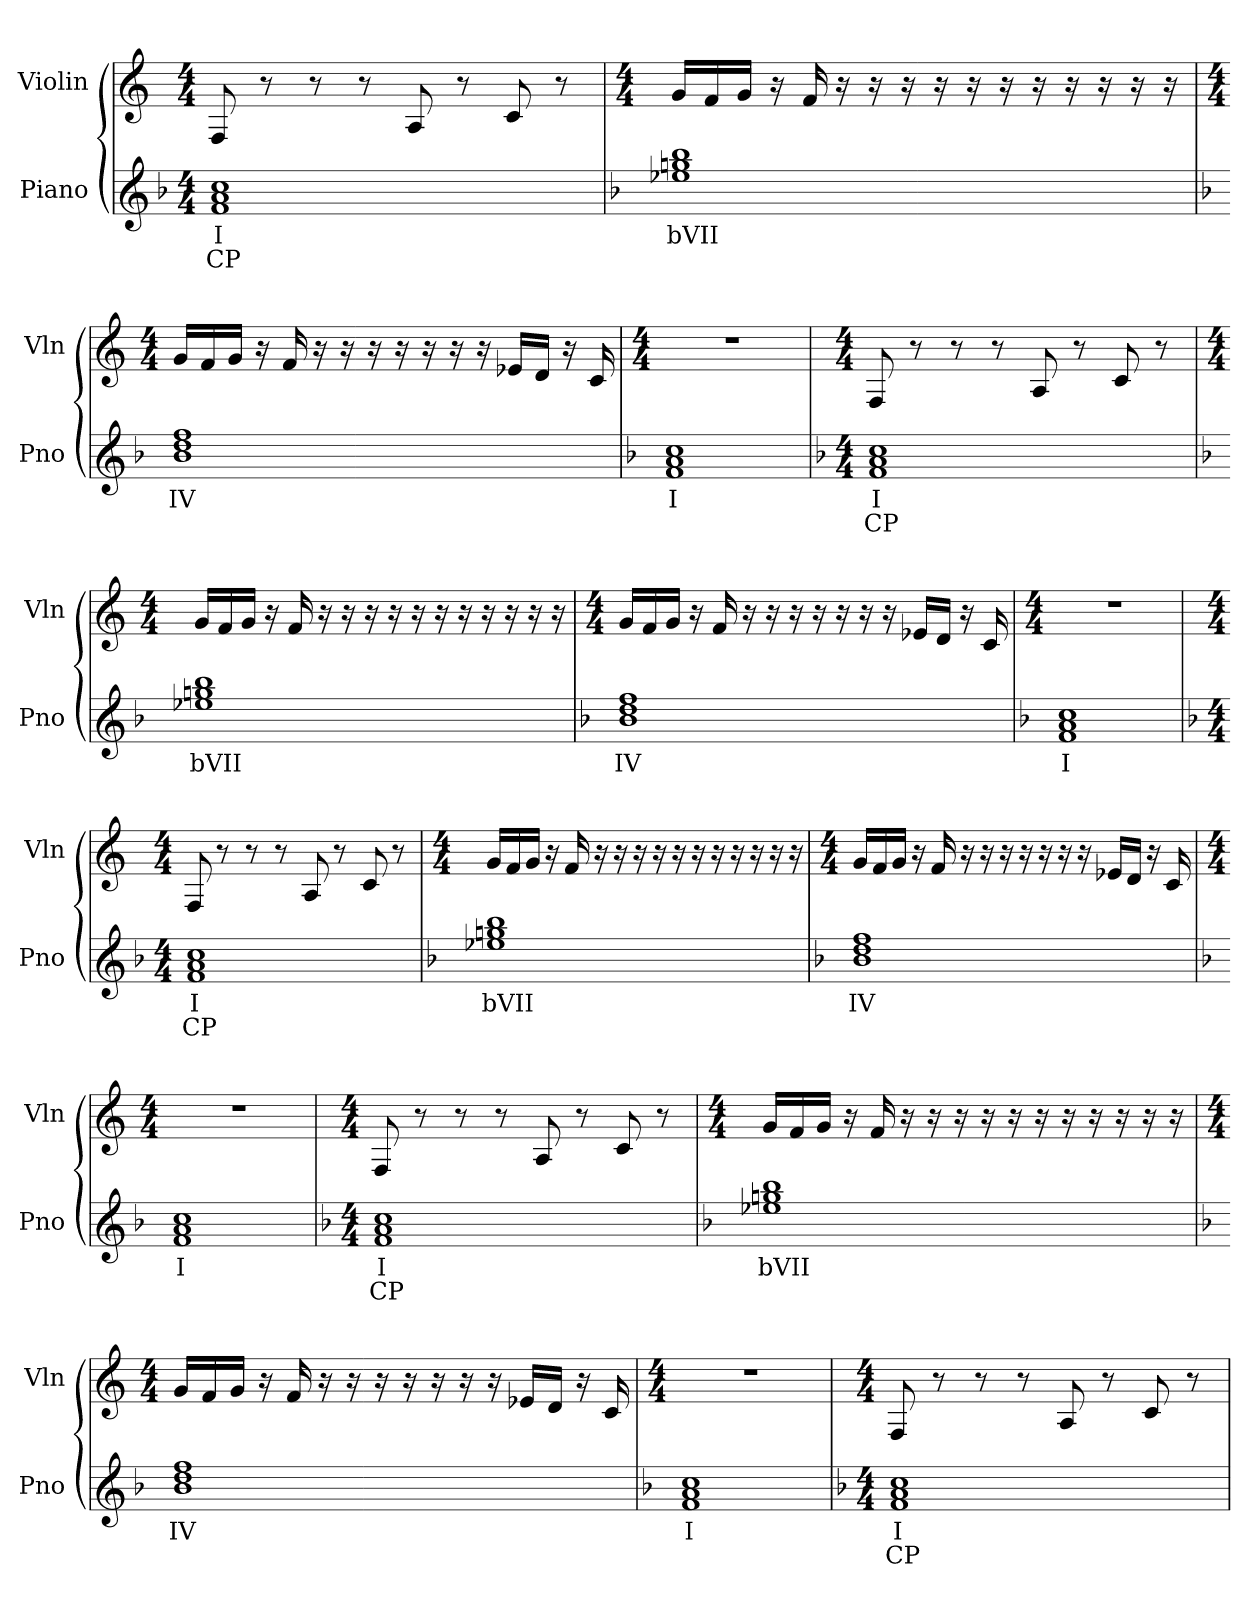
**kern	**text	**text	**kern
*part2	*part2	*part2	*part1
*staff2	*staff2	*staff2	*staff1
*I"Piano	*	*	*I"Violin
*I'Pno	*	*	*I'Vln
*k[b-]	*	*	*
*F:	*	*	*
*M4/4	*	*	*M4/4
=	=	=	=
1f 1a 1cc	I	CP	8F
.	.	.	8r
.	.	.	8r
.	.	.	8r
.	.	.	8A
.	.	.	8r
.	.	.	8c
.	.	.	8r
=	=	=	=
*k[b-]	*	*	*
*F:	*	*	*
*	*	*	*M4/4
1ee-X 1ggn 1bb-	bVII	.	16gLL
.	.	.	16f
.	.	.	16gJJ
.	.	.	16r
.	.	.	16f
.	.	.	16r
.	.	.	16r
.	.	.	16r
.	.	.	16r
.	.	.	16r
.	.	.	16r
.	.	.	16r
.	.	.	16r
.	.	.	16r
.	.	.	16r
.	.	.	16r
=	=	=	=
*k[b-]	*	*	*
*F:	*	*	*
*	*	*	*M4/4
1b- 1dd 1ff	IV	.	16gLL
.	.	.	16f
.	.	.	16gJJ
.	.	.	16r
.	.	.	16f
.	.	.	16r
.	.	.	16r
.	.	.	16r
.	.	.	16r
.	.	.	16r
.	.	.	16r
.	.	.	16r
.	.	.	16e-XLL
.	.	.	16dJJ
.	.	.	16r
.	.	.	16c
=	=	=	=
*k[b-]	*	*	*
*F:	*	*	*
*	*	*	*M4/4
1f 1a 1cc	I	.	1r
=	=	=	=
*k[b-]	*	*	*
*F:	*	*	*
*M4/4	*	*	*M4/4
1f 1a 1cc	I	CP	8F
.	.	.	8r
.	.	.	8r
.	.	.	8r
.	.	.	8A
.	.	.	8r
.	.	.	8c
.	.	.	8r
=	=	=	=
*k[b-]	*	*	*
*F:	*	*	*
*	*	*	*M4/4
1ee-X 1ggn 1bb-	bVII	.	16gLL
.	.	.	16f
.	.	.	16gJJ
.	.	.	16r
.	.	.	16f
.	.	.	16r
.	.	.	16r
.	.	.	16r
.	.	.	16r
.	.	.	16r
.	.	.	16r
.	.	.	16r
.	.	.	16r
.	.	.	16r
.	.	.	16r
.	.	.	16r
=	=	=	=
*k[b-]	*	*	*
*F:	*	*	*
*	*	*	*M4/4
1b- 1dd 1ff	IV	.	16gLL
.	.	.	16f
.	.	.	16gJJ
.	.	.	16r
.	.	.	16f
.	.	.	16r
.	.	.	16r
.	.	.	16r
.	.	.	16r
.	.	.	16r
.	.	.	16r
.	.	.	16r
.	.	.	16e-XLL
.	.	.	16dJJ
.	.	.	16r
.	.	.	16c
=	=	=	=
*k[b-]	*	*	*
*F:	*	*	*
*	*	*	*M4/4
1f 1a 1cc	I	.	1r
=	=	=	=
*k[b-]	*	*	*
*F:	*	*	*
*M4/4	*	*	*M4/4
1f 1a 1cc	I	CP	8F
.	.	.	8r
.	.	.	8r
.	.	.	8r
.	.	.	8A
.	.	.	8r
.	.	.	8c
.	.	.	8r
=	=	=	=
*k[b-]	*	*	*
*F:	*	*	*
*	*	*	*M4/4
1ee-X 1ggn 1bb-	bVII	.	16gLL
.	.	.	16f
.	.	.	16gJJ
.	.	.	16r
.	.	.	16f
.	.	.	16r
.	.	.	16r
.	.	.	16r
.	.	.	16r
.	.	.	16r
.	.	.	16r
.	.	.	16r
.	.	.	16r
.	.	.	16r
.	.	.	16r
.	.	.	16r
=	=	=	=
*k[b-]	*	*	*
*F:	*	*	*
*	*	*	*M4/4
1b- 1dd 1ff	IV	.	16gLL
.	.	.	16f
.	.	.	16gJJ
.	.	.	16r
.	.	.	16f
.	.	.	16r
.	.	.	16r
.	.	.	16r
.	.	.	16r
.	.	.	16r
.	.	.	16r
.	.	.	16r
.	.	.	16e-XLL
.	.	.	16dJJ
.	.	.	16r
.	.	.	16c
=	=	=	=
*k[b-]	*	*	*
*F:	*	*	*
*	*	*	*M4/4
1f 1a 1cc	I	.	1r
=	=	=	=
*k[b-]	*	*	*
*F:	*	*	*
*M4/4	*	*	*M4/4
1f 1a 1cc	I	CP	8F
.	.	.	8r
.	.	.	8r
.	.	.	8r
.	.	.	8A
.	.	.	8r
.	.	.	8c
.	.	.	8r
=	=	=	=
*k[b-]	*	*	*
*F:	*	*	*
*	*	*	*M4/4
1ee-X 1ggn 1bb-	bVII	.	16gLL
.	.	.	16f
.	.	.	16gJJ
.	.	.	16r
.	.	.	16f
.	.	.	16r
.	.	.	16r
.	.	.	16r
.	.	.	16r
.	.	.	16r
.	.	.	16r
.	.	.	16r
.	.	.	16r
.	.	.	16r
.	.	.	16r
.	.	.	16r
=	=	=	=
*k[b-]	*	*	*
*F:	*	*	*
*	*	*	*M4/4
1b- 1dd 1ff	IV	.	16gLL
.	.	.	16f
.	.	.	16gJJ
.	.	.	16r
.	.	.	16f
.	.	.	16r
.	.	.	16r
.	.	.	16r
.	.	.	16r
.	.	.	16r
.	.	.	16r
.	.	.	16r
.	.	.	16e-XLL
.	.	.	16dJJ
.	.	.	16r
.	.	.	16c
=	=	=	=
*k[b-]	*	*	*
*F:	*	*	*
*	*	*	*M4/4
1f 1a 1cc	I	.	1r
=	=	=	=
*k[b-]	*	*	*
*F:	*	*	*
*M4/4	*	*	*M4/4
1f 1a 1cc	I	CP	8F
.	.	.	8r
.	.	.	8r
.	.	.	8r
.	.	.	8A
.	.	.	8r
.	.	.	8c
.	.	.	8r
=	=	=	=
*-	*-	*-	*-
